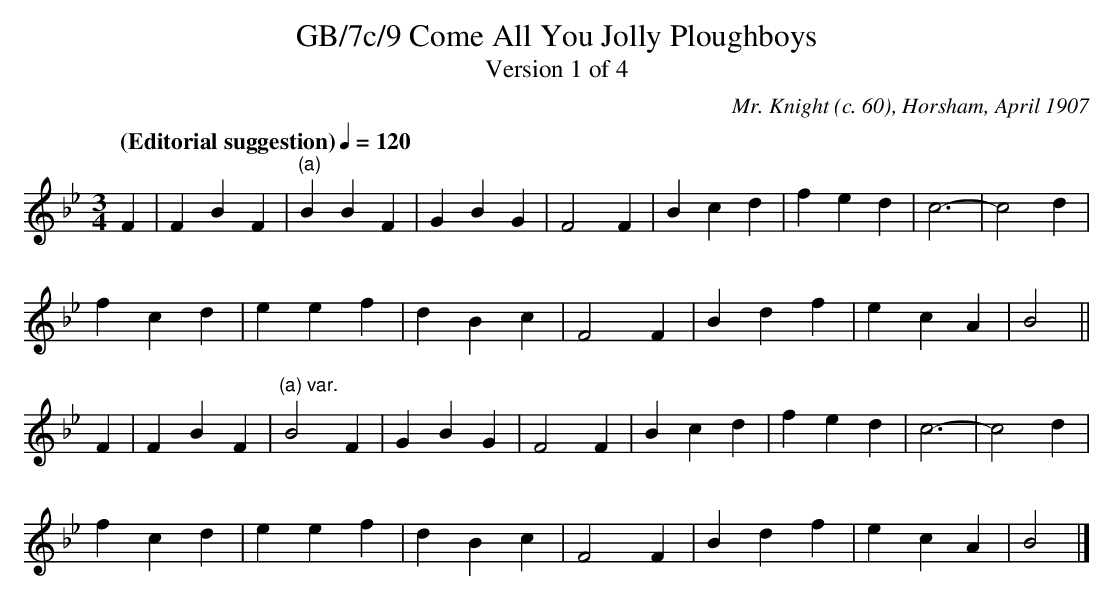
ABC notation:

X:1
T:GB/7c/9 Come All You Jolly Ploughboys
T:Version 1 of 4
C:Mr. Knight (c. 60), Horsham, April 1907
L:1/4
M:3/4
Q:"(Editorial suggestion)" 1/4=120
K:Bb
F | F B F |"^(a)" B B F | G B G | F2 F | B c d | f e d | c3- | c2 d |
f c d | e e f | d B c | F2 F | B d f | e c A | B2 ||
F | F B F |"^(a) var." B2 F | G B G | F2 F | B c d | f e d | c3- | c2 d |
f c d | e e f | d B c | F2 F | B d f | e c A | B2 |]
